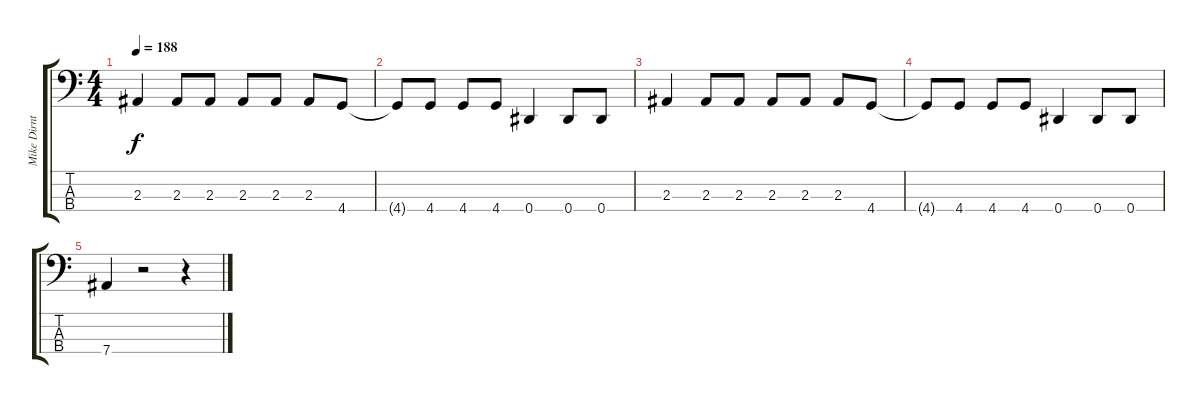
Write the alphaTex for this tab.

\track ("Mike Dirnt" "Mike Dirnt") {instrument electricbassfinger}
\staff {score tabs}
\tuning (Gb2 Db2 Ab1 Eb1) {hide}
\ts (4 4)
\tempo 188
\clef f4
\ks c
2.3.4{dy f} 2.3.8 2.3.8 2.3.8 2.3.8 2.3.8 4.4.8 |
4.4{t}.8 4.4.8 4.4.8 4.4.8 0.4.4 0.4.8 0.4.8 |
2.3.4 2.3.8 2.3.8 2.3.8 2.3.8 2.3.8 4.4.8 |
4.4{t}.8 4.4.8 4.4.8 4.4.8 0.4.4 0.4.8 0.4.8 |
7.4.4 r.2 r.4
